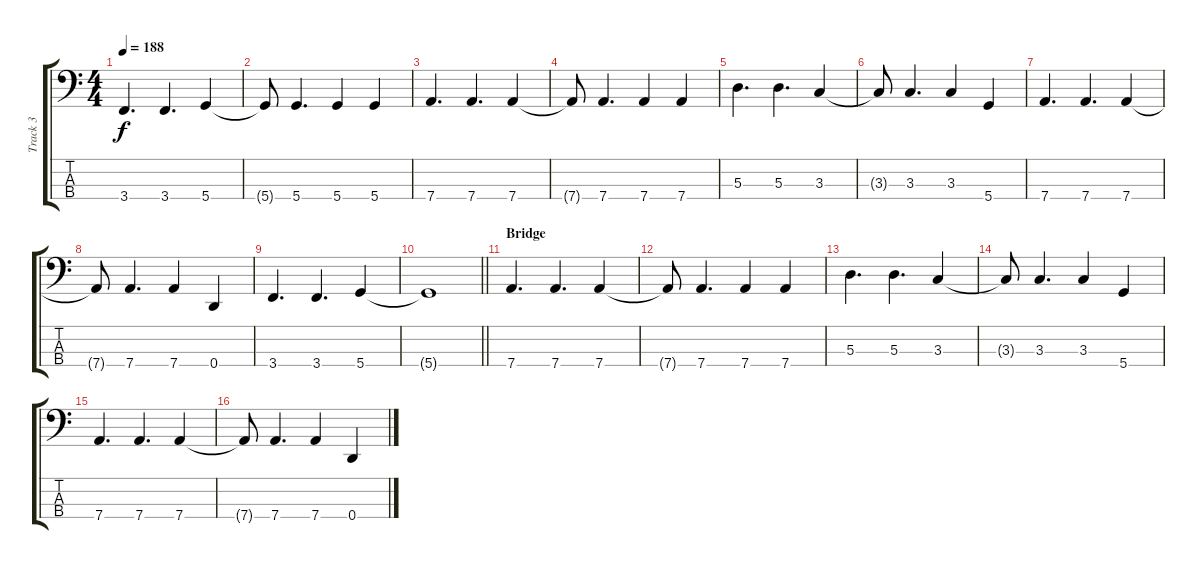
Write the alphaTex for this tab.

\track ("Track 3" "Track 3") {instrument electricbasspick}
\staff {score tabs}
\tuning (G2 D2 A1 D1) {hide}
\ts (4 4)
\tempo 188
\clef f4
\ks c
3.4.4{d dy f} 3.4.4{d} 5.4.4 |
5.4{t}.8 5.4.4{d} 5.4.4 5.4.4 |
7.4.4{d} 7.4.4{d} 7.4.4 |
7.4{t}.8 7.4.4{d} 7.4.4 7.4.4 |
5.3.4{d} 5.3.4{d} 3.3.4 |
3.3{t}.8 3.3.4{d} 3.3.4 5.4.4 |
7.4.4{d} 7.4.4{d} 7.4.4 |
7.4{t}.8 7.4.4{d} 7.4.4 0.4.4 |
3.4.4{d} 3.4.4{d} 5.4.4 |
\barLineRight lightlight
5.4{t}.1 |
\section ("" "Bridge")
7.4.4{d} 7.4.4{d} 7.4.4 |
7.4{t}.8 7.4.4{d} 7.4.4 7.4.4 |
5.3.4{d} 5.3.4{d} 3.3.4 |
3.3{t}.8 3.3.4{d} 3.3.4 5.4.4 |
7.4.4{d} 7.4.4{d} 7.4.4 |
7.4{t}.8 7.4.4{d} 7.4.4 0.4.4
